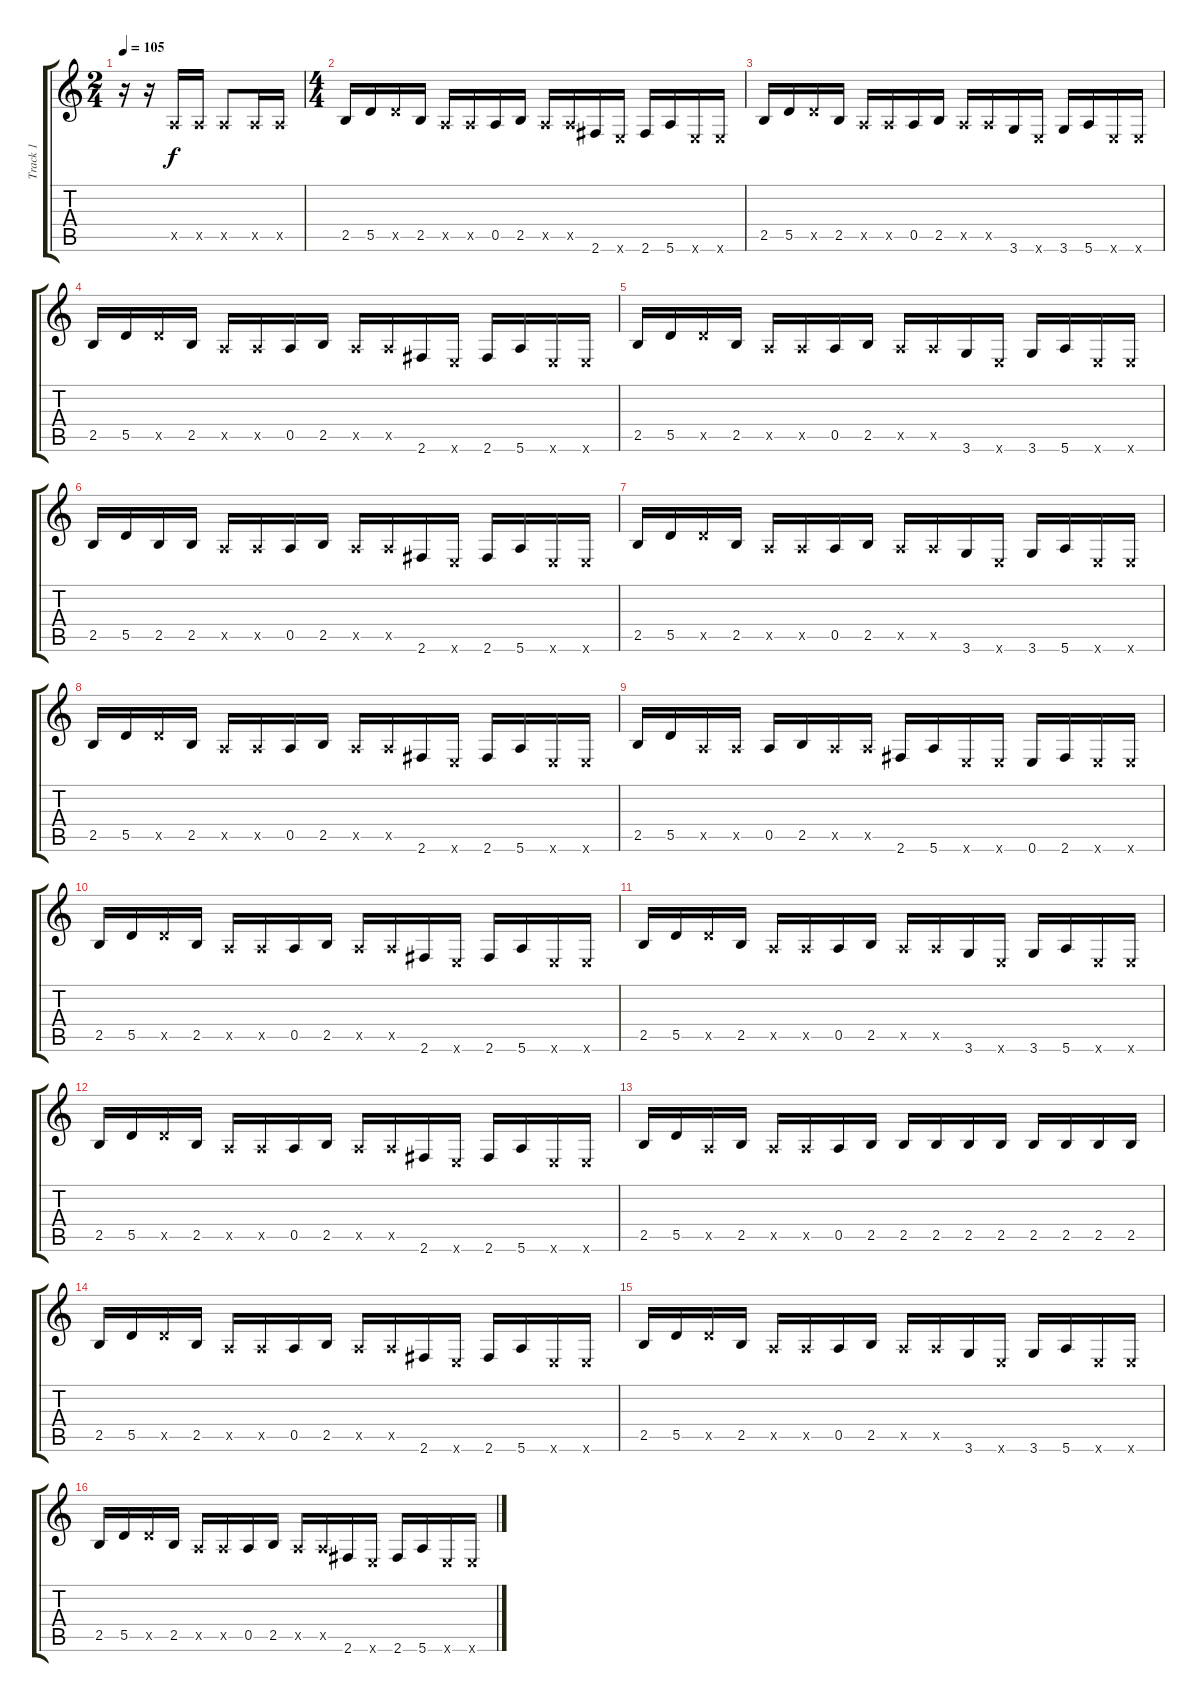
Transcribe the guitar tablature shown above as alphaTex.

\track ("Track 1" "Track 1") {instrument overdrivenguitar}
\staff {score tabs}
\tuning (E4 B3 G3 D3 A2 E2) {hide}
\ts (2 4)
\tempo 105
\clef g2
\ks c
r.16{dy f instrument overdrivenguitar} r.16 0.5{x}.16 0.5{x}.16 0.5{x}.8 0.5{x}.16 0.5{x}.16 |
\ts (4 4)
2.5.16 5.5.16 5.5{x}.16 2.5.16 0.5{x}.16 0.5{x}.16 0.5.16 2.5.16 0.5{x}.16 0.5{x}.16 2.6.16 0.6{x}.16 2.6.16 5.6.16 0.6{x}.16 0.6{x}.16 |
2.5.16 5.5.16 5.5{x}.16 2.5.16 0.5{x}.16 0.5{x}.16 0.5.16 2.5.16 0.5{x}.16 0.5{x}.16 3.6.16 0.6{x}.16 3.6.16 5.6.16 0.6{x}.16 0.6{x}.16 |
2.5.16 5.5.16 5.5{x}.16 2.5.16 0.5{x}.16 0.5{x}.16 0.5.16 2.5.16 0.5{x}.16 0.5{x}.16 2.6.16 0.6{x}.16 2.6.16 5.6.16 0.6{x}.16 0.6{x}.16 |
2.5.16 5.5.16 5.5{x}.16 2.5.16 0.5{x}.16 0.5{x}.16 0.5.16 2.5.16 0.5{x}.16 0.5{x}.16 3.6.16 0.6{x}.16 3.6.16 5.6.16 0.6{x}.16 0.6{x}.16 |
2.5.16 5.5.16 2.5.16 2.5.16 0.5{x}.16 0.5{x}.16 0.5.16 2.5.16 0.5{x}.16 0.5{x}.16 2.6.16 0.6{x}.16 2.6.16 5.6.16 0.6{x}.16 0.6{x}.16 |
2.5.16 5.5.16 5.5{x}.16 2.5.16 0.5{x}.16 0.5{x}.16 0.5.16 2.5.16 0.5{x}.16 0.5{x}.16 3.6.16 0.6{x}.16 3.6.16 5.6.16 0.6{x}.16 0.6{x}.16 |
2.5.16 5.5.16 5.5{x}.16 2.5.16 0.5{x}.16 0.5{x}.16 0.5.16 2.5.16 0.5{x}.16 0.5{x}.16 2.6.16 0.6{x}.16 2.6.16 5.6.16 0.6{x}.16 0.6{x}.16 |
2.5.16 5.5.16 0.5{x}.16 0.5{x}.16 0.5.16 2.5.16 0.5{x}.16 0.5{x}.16 2.6.16 5.6.16 0.6{x}.16 0.6{x}.16 0.6.16 2.6.16 0.6{x}.16 0.6{x}.16 |
2.5.16 5.5.16 5.5{x}.16 2.5.16 0.5{x}.16 0.5{x}.16 0.5.16 2.5.16 0.5{x}.16 0.5{x}.16 2.6.16 0.6{x}.16 2.6.16 5.6.16 0.6{x}.16 0.6{x}.16 |
2.5.16 5.5.16 5.5{x}.16 2.5.16 0.5{x}.16 0.5{x}.16 0.5.16 2.5.16 0.5{x}.16 0.5{x}.16 3.6.16 0.6{x}.16 3.6.16 5.6.16 0.6{x}.16 0.6{x}.16 |
2.5.16 5.5.16 5.5{x}.16 2.5.16 0.5{x}.16 0.5{x}.16 0.5.16 2.5.16 0.5{x}.16 0.5{x}.16 2.6.16 0.6{x}.16 2.6.16 5.6.16 0.6{x}.16 0.6{x}.16 |
2.5.16 5.5.16 0.5{x}.16 2.5.16 0.5{x}.16 0.5{x}.16 0.5.16 2.5.16 2.5.16 2.5.16 2.5.16 2.5.16 2.5.16 2.5.16 2.5.16 2.5.16 |
2.5.16 5.5.16 5.5{x}.16 2.5.16 0.5{x}.16 0.5{x}.16 0.5.16 2.5.16 0.5{x}.16 0.5{x}.16 2.6.16 0.6{x}.16 2.6.16 5.6.16 0.6{x}.16 0.6{x}.16 |
2.5.16 5.5.16 5.5{x}.16 2.5.16 0.5{x}.16 0.5{x}.16 0.5.16 2.5.16 0.5{x}.16 0.5{x}.16 3.6.16 0.6{x}.16 3.6.16 5.6.16 0.6{x}.16 0.6{x}.16 |
2.5.16 5.5.16 5.5{x}.16 2.5.16 0.5{x}.16 0.5{x}.16 0.5.16 2.5.16 0.5{x}.16 0.5{x}.16 2.6.16 0.6{x}.16 2.6.16 5.6.16 0.6{x}.16 0.6{x}.16
